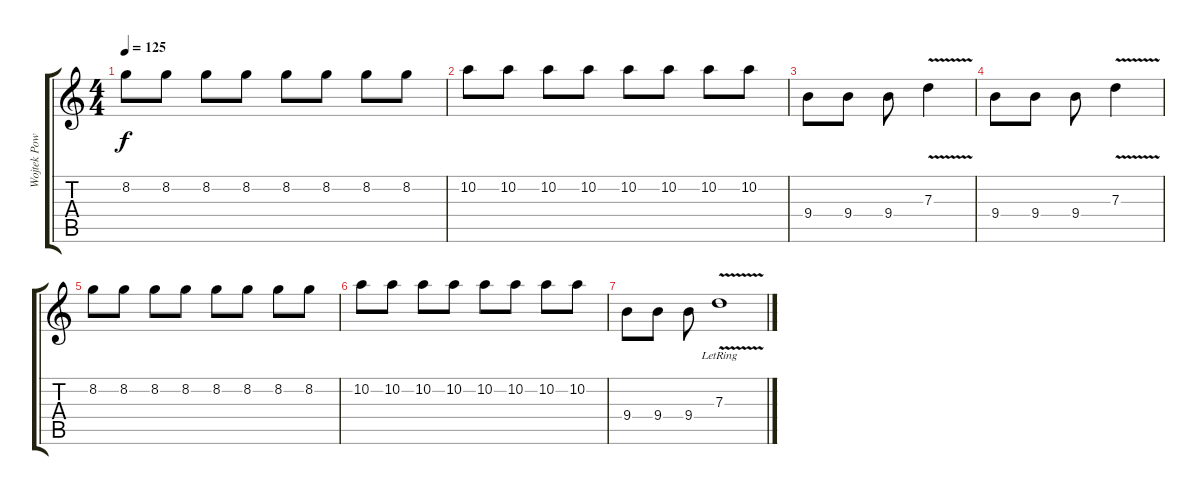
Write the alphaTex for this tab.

\track ("Wojtek Powaga " "Wojtek Pow") {instrument distortionguitar}
\staff {score tabs}
\tuning (E4 B3 G3 D3 A2 E2) {hide}
\ts (4 4)
\tempo 125
\clef g2
\ks c
8.2.8{dy f} 8.2.8 8.2.8 8.2.8 8.2.8 8.2.8 8.2.8 8.2.8 |
10.2.8 10.2.8 10.2.8 10.2.8 10.2.8 10.2.8 10.2.8 10.2.8 |
9.4.8 9.4.8 9.4.8 7.3{v}.4 |
9.4.8 9.4.8 9.4.8 7.3{v}.4 |
8.2.8 8.2.8 8.2.8 8.2.8 8.2.8 8.2.8 8.2.8 8.2.8 |
10.2.8 10.2.8 10.2.8 10.2.8 10.2.8 10.2.8 10.2.8 10.2.8 |
9.4.8 9.4.8 9.4.8 7.3{v lr}.1
